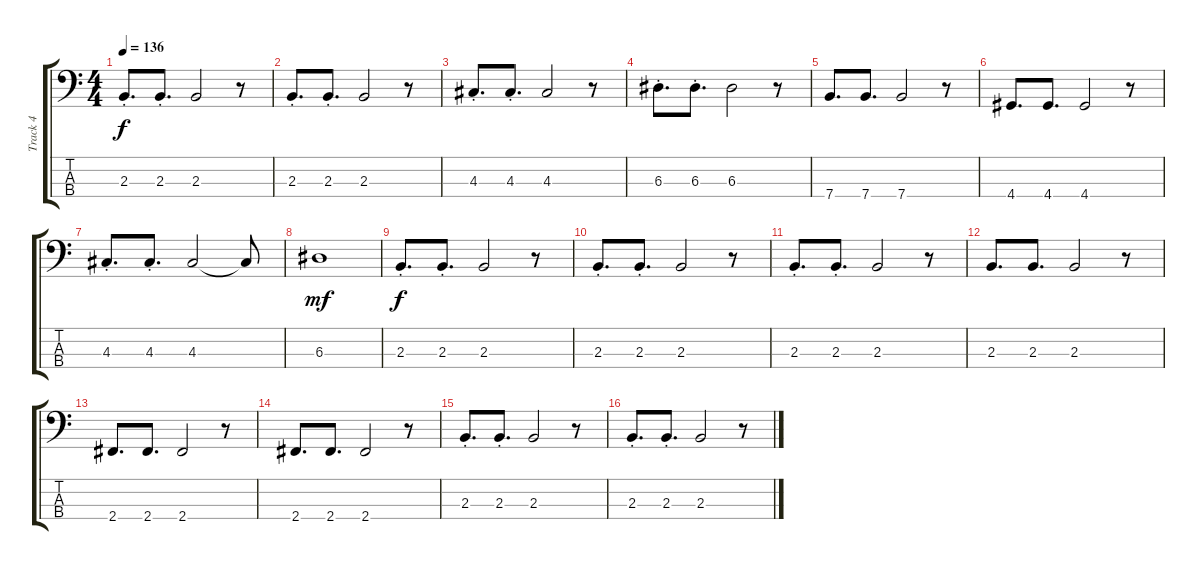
\track ("Track 4" "Track 4") {instrument electricbassfinger}
\staff {score tabs}
\tuning (G2 D2 A1 E1) {hide}
\ts (4 4)
\tempo 136
\clef f4
\ks c
2.3{st}.8{d dy f} 2.3{st}.8{d} 2.3.2 r.8 |
2.3{st}.8{d} 2.3{st}.8{d} 2.3.2 r.8 |
4.3{st}.8{d} 4.3{st}.8{d} 4.3.2 r.8 |
6.3{st}.8{d} 6.3{st}.8{d} 6.3.2 r.8 |
7.4.8{d} 7.4.8{d} 7.4.2 r.8 |
4.4.8{d} 4.4.8{d} 4.4.2 r.8 |
4.3{st}.8{d} 4.3{st}.8{d} 4.3.2 4.3{t}.8 |
6.3.1{dy mf} |
2.3{st}.8{d dy f} 2.3{st}.8{d} 2.3.2 r.8 |
2.3{st}.8{d} 2.3{st}.8{d} 2.3.2 r.8 |
2.3{st}.8{d} 2.3{st}.8{d} 2.3.2 r.8 |
2.3.8{d} 2.3.8{d} 2.3.2 r.8 |
2.4.8{d} 2.4.8{d} 2.4.2 r.8 |
2.4.8{d} 2.4.8{d} 2.4.2 r.8 |
2.3{st}.8{d} 2.3{st}.8{d} 2.3.2 r.8 |
2.3{st}.8{d} 2.3{st}.8{d} 2.3.2 r.8
